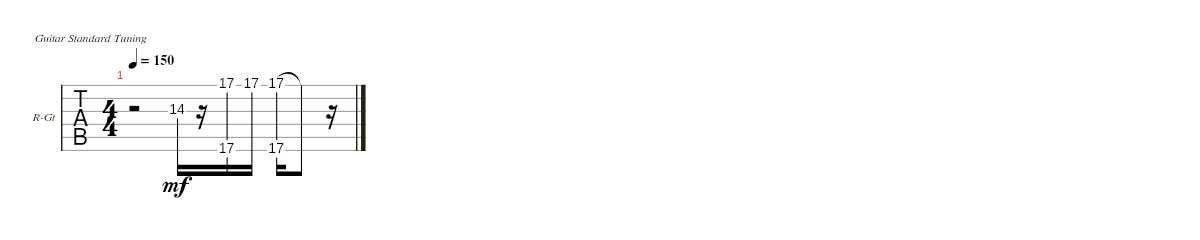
\bracketExtendMode groupsimilarinstruments
\firstSystemTrackNameOrientation horizontal
\otherSystemsTrackNameOrientation horizontal
\track ("Right Guitar" "R-Gt") {instrument distortionguitar}
\staff {tabs}
\tuning (E4 B3 G3 D3 A2 E2)
\ts (4 4)
\tempo 150
\clef g2
\scale
0.333333
\ks c
r.2{dy mf} 14.3.16 r.16 (17.6 17.1).16 17.1.16 (17.6 17.1).16 17.1{t}.8 r.16
